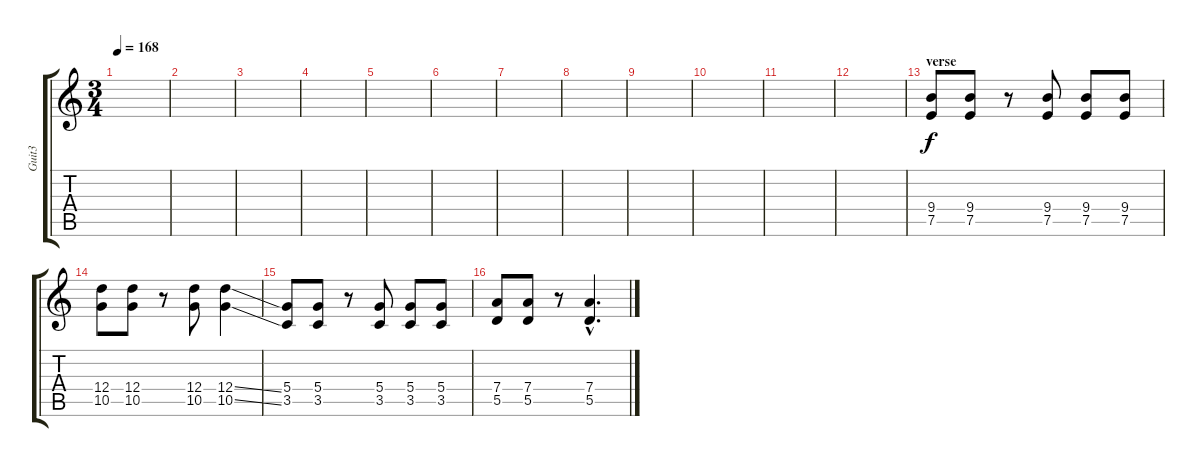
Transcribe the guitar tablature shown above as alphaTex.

\track ("Guit3" "Guit3") {instrument overdrivenguitar}
\staff {score tabs}
\tuning (E4 B3 G3 D3 A2 E2) {hide}
\ts (3 4)
\tempo 168
\clef g2
\ks c
|
|
|
|
|
|
|
|
|
|
|
|
\section ("" "verse")
(9.4 7.5).8{volume 11 instrument overdrivenguitar} (9.4 7.5).8 r.8 (9.4 7.5).8 (9.4 7.5).8 (9.4 7.5).8 |
(12.4 10.5).8 (12.4 10.5).8 r.8 (12.4 10.5).8 (12.4{ss} 10.5{ss}).4 |
(5.4 3.5).8 (5.4 3.5).8 r.8 (5.4 3.5).8 (5.4 3.5).8 (5.4 3.5).8 |
(7.4 5.5).8 (7.4 5.5).8 r.8 (7.4{hac} 5.5{hac}).4{d}
